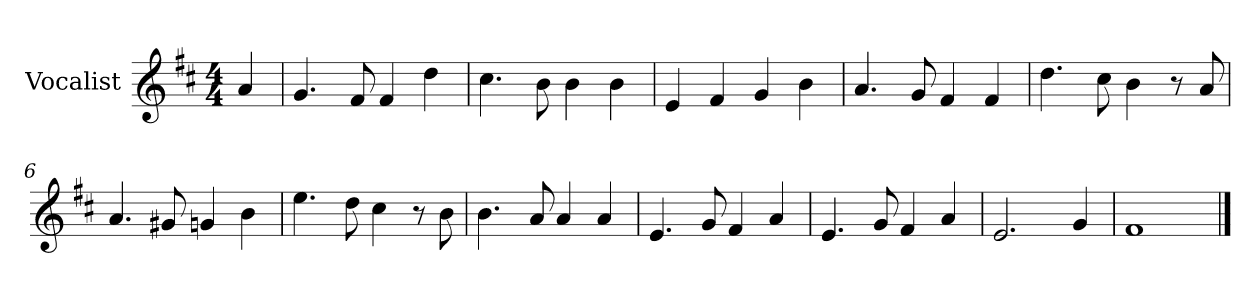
**kern
*part1
*staff1
*I"Vocalist
*k[f#c#]
*D:
*M4/4
=
4a
=1
4.g
8f#
4f#
4dd
=2
4.cc#
8b
4b
4b
=3
4e
4f#
4g
4b
=4
4.a
8g
4f#
4f#
=5
4.dd
8cc#
4b
8r
8a
=6
4.a
8g#X
4gn
4b
=7
4.ee
8dd
4cc#
8r
8b
=8
4.b
8a
4a
4a
=9
4.e
8g
4f#
4a
=10
4.e
8g
4f#
4a
=11
2.e
4g
=12
1f#
==
*-
